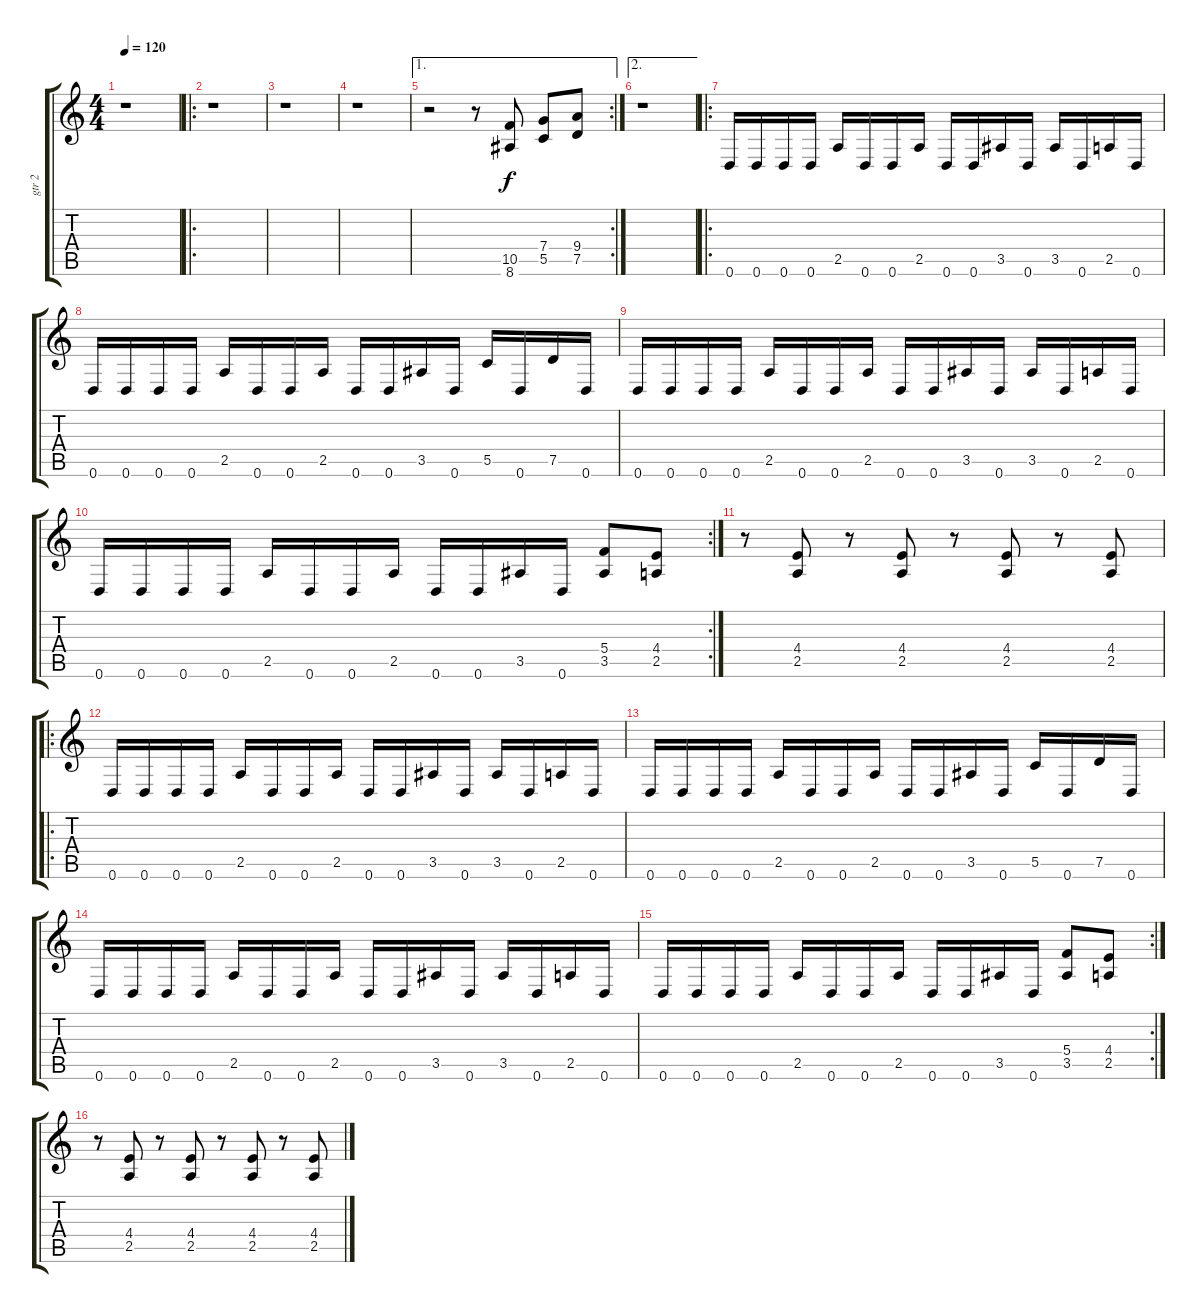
\track ("gtr 2" "gtr 2") {instrument overdrivenguitar}
\staff {score tabs}
\tuning (D4 A3 F3 C3 G2 D2) {hide}
\ts (4 4)
\tempo 120
\clef g2
\ks c
r.1{dy f instrument overdrivenguitar} |
\ro
r.1 |
r.1 |
r.1 |
\ae 1
\rc 2
r.2 r.8 (10.5 8.6).8 (7.4 5.5).8 (9.4 7.5).8 |
\ae 2
r.1 |
\ro
0.6.16 0.6.16 0.6.16 0.6.16 2.5.16 0.6.16 0.6.16 2.5.16 0.6.16 0.6.16 3.5.16 0.6.16 3.5.16 0.6.16 2.5.16 0.6.16 |
0.6.16 0.6.16 0.6.16 0.6.16 2.5.16 0.6.16 0.6.16 2.5.16 0.6.16 0.6.16 3.5.16 0.6.16 5.5.16 0.6.16 7.5.16 0.6.16 |
0.6.16 0.6.16 0.6.16 0.6.16 2.5.16 0.6.16 0.6.16 2.5.16 0.6.16 0.6.16 3.5.16 0.6.16 3.5.16 0.6.16 2.5.16 0.6.16 |
\rc 2
0.6.16 0.6.16 0.6.16 0.6.16 2.5.16 0.6.16 0.6.16 2.5.16 0.6.16 0.6.16 3.5.16 0.6.16 (5.4 3.5).8 (4.4 2.5).8 |
r.8 (4.4 2.5).8 r.8 (4.4 2.5).8 r.8 (4.4 2.5).8 r.8 (4.4 2.5).8 |
\ro
0.6.16 0.6.16 0.6.16 0.6.16 2.5.16 0.6.16 0.6.16 2.5.16 0.6.16 0.6.16 3.5.16 0.6.16 3.5.16 0.6.16 2.5.16 0.6.16 |
0.6.16 0.6.16 0.6.16 0.6.16 2.5.16 0.6.16 0.6.16 2.5.16 0.6.16 0.6.16 3.5.16 0.6.16 5.5.16 0.6.16 7.5.16 0.6.16 |
0.6.16 0.6.16 0.6.16 0.6.16 2.5.16 0.6.16 0.6.16 2.5.16 0.6.16 0.6.16 3.5.16 0.6.16 3.5.16 0.6.16 2.5.16 0.6.16 |
\rc 2
0.6.16 0.6.16 0.6.16 0.6.16 2.5.16 0.6.16 0.6.16 2.5.16 0.6.16 0.6.16 3.5.16 0.6.16 (5.4 3.5).8 (4.4 2.5).8 |
r.8 (4.4 2.5).8 r.8 (4.4 2.5).8 r.8 (4.4 2.5).8 r.8 (4.4 2.5).8
